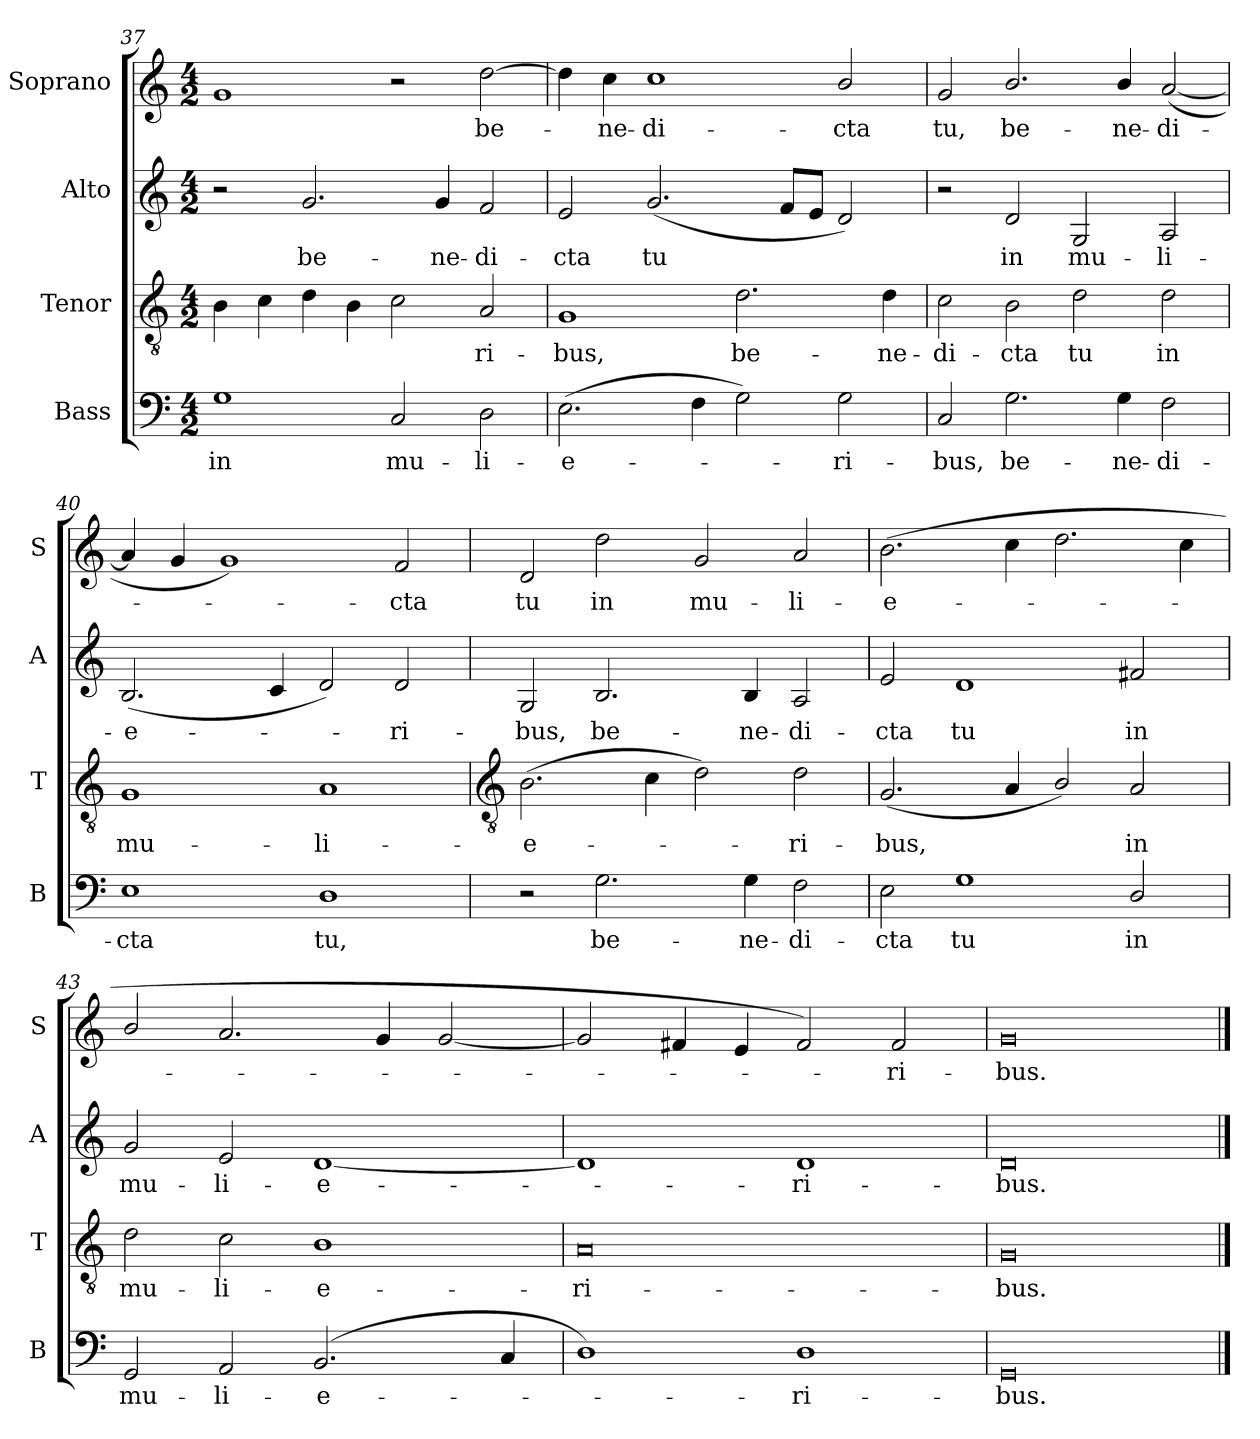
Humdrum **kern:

**kern	**text	**kern	**text	**kern	**text	**kern	**text
*part4	*part4	*part3	*part3	*part2	*part2	*part1	*part1
*staff4	*staff4	*staff3	*staff3	*staff2	*staff2	*staff1	*staff1
*I"Bass	*	*I"Tenor	*	*I"Alto	*	*I"Soprano	*
*I'B	*	*I'T	*	*I'A	*	*I'S	*
*clefF4	*	*clefGv2	*	*clefG2	*	*clefG2	*
*k[]	*	*k[]	*	*k[]	*	*k[]	*
*C:	*	*C:	*	*C:	*	*C:	*
*M4/2	*	*M4/2	*	*M4/2	*	*M4/2	*
=37	=37	=37	=37	=37	=37	=37	=37
!	!LO:LY:b	!	!	!	!	!	!
1G	in	4B	.	2r	.	1g	.
.	.	4c	.	.	.	.	.
!	!	!	!	!	!LO:LY:b	!	!
.	.	4d	.	2.g	be-	.	.
.	.	4B	.	.	.	.	.
!	!LO:LY:b	!	!	!	!	!	!
2C	mu-	2c	.	.	.	2r	.
!	!	!	!	!	!LO:LY:b	!	!
.	.	.	.	4g	-ne-	.	.
!	!LO:LY:b	!	!LO:LY:b	!	!LO:LY:b	!	!LO:LY:b
2D	-li-	2A	ri-	2f	-di-	[2dd	be-
=38	=38	=38	=38	=38	=38	=38	=38
!	!LO:LY:b	!	!LO:LY:b	!	!LO:LY:b	!	!
(>2.E	-e-	1G	-bus,	2e	-cta	4dd]	.
!	!	!	!	!	!	!	!LO:LY:b
.	.	.	.	.	.	4cc	ne-
!	!	!	!	!	!LO:LY:b	!	!LO:LY:b
.	.	.	.	(<2.g	tu	1cc	-di-
4F	.	.	.	.	.	.	.
!	!	!	!LO:LY:b	!	!	!	!
2G)	.	2.d	be-	.	.	.	.
.	.	.	.	8fL	.	.	.
.	.	.	.	8eJ	.	.	.
!	!LO:LY:b	!	!	!	!	!	!LO:LY:b
2G	ri-	.	.	2d)	.	2b/	-cta
!	!	!	!LO:LY:b	!	!	!	!
.	.	4d	-ne-	.	.	.	.
=39	=39	=39	=39	=39	=39	=39	=39
!	!LO:LY:b	!	!LO:LY:b	!	!	!	!LO:LY:b
2C	-bus,	2c	-di-	2r	.	2g	tu,
!	!LO:LY:b	!	!LO:LY:b	!	!LO:LY:b	!	!LO:LY:b
2.G	be-	2B	-cta	2d	in	2.b/	be-
!	!	!	!LO:LY:b	!	!LO:LY:b	!	!
.	.	2d	tu	2G	mu-	.	.
!	!LO:LY:b	!	!	!	!	!	!LO:LY:b
4G	-ne-	.	.	.	.	4b/	-ne-
!	!LO:LY:b	!	!LO:LY:b	!	!LO:LY:b	!	!LO:LY:b
2F	-di-	2d	in	2A	-li-	(<[2a	-di-
=40	=40	=40	=40	=40	=40	=40	=40
!	!LO:LY:b	!	!LO:LY:b	!	!LO:LY:b	!	!
1E	-cta	1G	mu-	(<2.B	-e-	4a]	.
.	.	.	.	.	.	4g	.
.	.	.	.	.	.	1g)	.
.	.	.	.	4c	.	.	.
!	!LO:LY:b	!	!LO:LY:b	!	!	!	!
1D	tu,	1A	-li-	2d)	.	.	.
!	!	!	!	!	!LO:LY:b	!	!LO:LY:b
.	.	.	.	2d	ri-	2f	cta
!!LO:LB:g=z
=41	=41	=41	=41	=41	=41	=41	=41
*	*	*clefGv2	*	*	*	*	*
!	!	!	!LO:LY:b	!	!LO:LY:b	!	!LO:LY:b
2r	.	(>2.B	-e-	2G	-bus,	2d	tu
!	!LO:LY:b	!	!	!	!LO:LY:b	!	!LO:LY:b
2.G	be-	.	.	2.B	be-	2dd	in
.	.	4c	.	.	.	.	.
!	!	!	!	!	!	!	!LO:LY:b
.	.	2d)	.	.	.	2g	mu-
!	!LO:LY:b	!	!	!	!LO:LY:b	!	!
4G	-ne-	.	.	4B	-ne-	.	.
!	!LO:LY:b	!	!LO:LY:b	!	!LO:LY:b	!	!LO:LY:b
2F	-di-	2d	ri-	2A	-di-	2a	-li-
=42	=42	=42	=42	=42	=42	=42	=42
!	!LO:LY:b	!	!LO:LY:b	!	!LO:LY:b	!	!LO:LY:b
2E	-cta	(<2.G	-bus,	2e	-cta	(<2.b	-e-
!	!LO:LY:b	!	!	!	!LO:LY:b	!	!
1G	tu	.	.	1d	tu	.	.
.	.	4A	.	.	.	4cc	.
.	.	2B/)	.	.	.	2.dd	.
!	!LO:LY:b	!	!LO:LY:b	!	!LO:LY:b	!	!
2D/	in	2A	in	2f#X	in	.	.
.	.	.	.	.	.	4cc	.
=43	=43	=43	=43	=43	=43	=43	=43
!	!LO:LY:b	!	!LO:LY:b	!	!LO:LY:b	!	!
2GG	mu-	2d	mu-	2g	mu-	2b/	.
!	!LO:LY:b	!	!LO:LY:b	!	!LO:LY:b	!	!
2AA	-li-	2c	-li-	2e	-li-	2.a	.
!	!LO:LY:b	!	!LO:LY:b	!	!LO:LY:b	!	!
(<2.BB	-e-	1B	-e-	[1d	-e-	.	.
.	.	.	.	.	.	4g	.
.	.	.	.	.	.	[2g	.
4C	.	.	.	.	.	.	.
=44	=44	=44	=44	=44	=44	=44	=44
!	!	!	!LO:LY:b	!	!	!	!
1D)	.	0A	-ri-	1d]	.	2g]	.
.	.	.	.	.	.	4f#X	.
.	.	.	.	.	.	4e	.
!	!LO:LY:b	!	!	!	!LO:LY:b	!	!
1D	ri-	.	.	1d	ri-	2f#)	.
!	!	!	!	!	!	!	!LO:LY:b
.	.	.	.	.	.	2f#	ri-
=45	=45	=45	=45	=45	=45	=45	=45
!	!LO:LY:b	!	!LO:LY:b	!	!LO:LY:b	!	!LO:LY:b
0GG	-bus.	0G	-bus.	0d	-bus.	0g	-bus.
==	==	==	==	==	==	==	==
*-	*-	*-	*-	*-	*-	*-	*-
